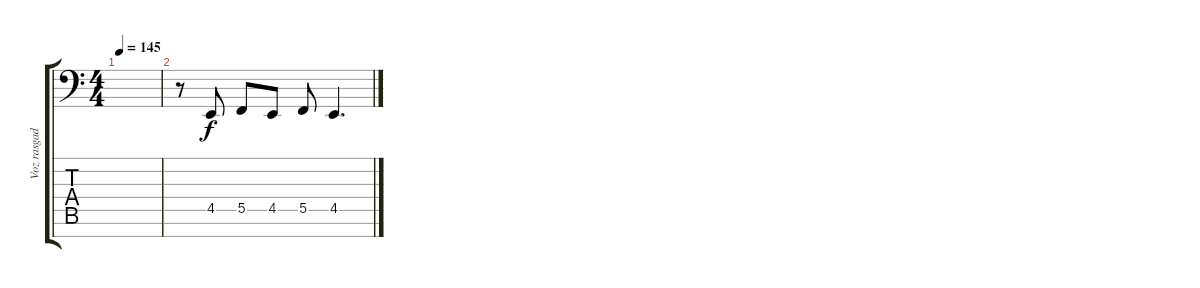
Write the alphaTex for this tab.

\track ("Voz rasgada y lírica del man" "Voz rasgad") {instrument timpani}
\staff {score tabs}
\tuning (C6 C5 C4 C3 C2 C1 C0) {hide}
\ts (4 4)
\tempo 145
\clef f4
\ks c
|
r.8 4.5.8 5.5.8 4.5.8 5.5.8 4.5.4{d}
